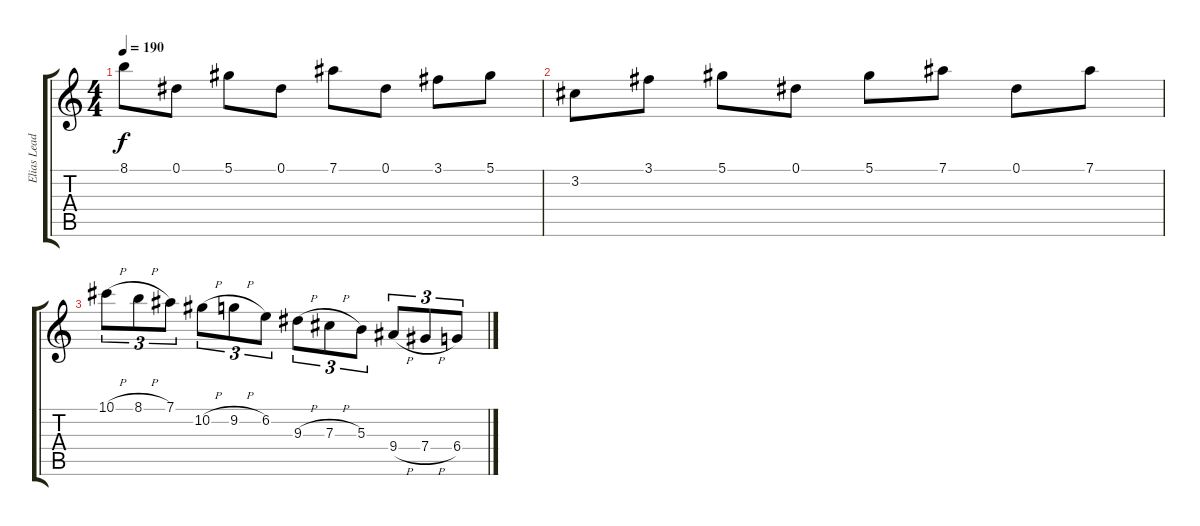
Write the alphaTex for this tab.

\track ("Elias Lead" "Elias Lead") {instrument distortionguitar}
\staff {score tabs}
\tuning (Eb4 Bb3 Gb3 Db3 Ab2 Eb2) {hide}
\ts (4 4)
\tempo 190
\clef g2
\ks c
8.1.8{dy f} 0.1.8 5.1.8 0.1.8 7.1.8 0.1.8 3.1.8 5.1.8 |
3.2.8 3.1.8 5.1.8 0.1.8 5.1.8 7.1.8 0.1.8 7.1.8 |
10.1{h}.8{tu (3 2)} 8.1{h}.8{tu (3 2)} 7.1.8{tu (3 2)} 10.2{h}.8{tu (3 2)} 9.2{h}.8{tu (3 2)} 6.2.8{tu (3 2)} 9.3{h}.8{tu (3 2)} 7.3{h}.8{tu (3 2)} 5.3.8{tu (3 2)} 9.4{h}.8{tu (3 2)} 7.4{h}.8{tu (3 2)} 6.4.8{tu (3 2)}
